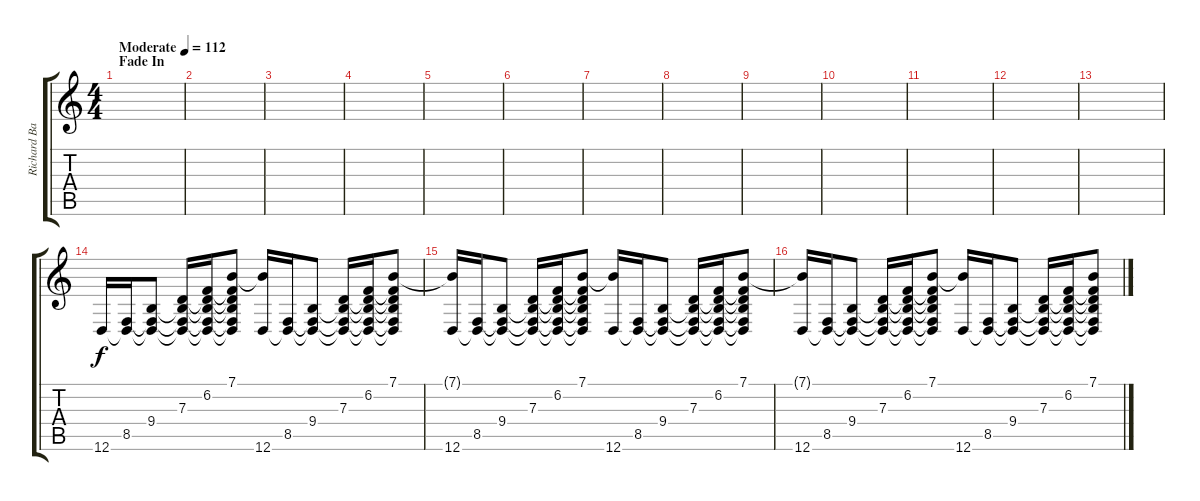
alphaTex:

\track ("Richard Barbieri - Melody" "Richard Ba") {instrument electricpiano1}
\staff {score tabs}
\tuning (E4 B3 G3 D3 A2 D2) {hide}
\ts (4 4)
\section ("" "Fade In")
\tempo (112 "Moderate")
\clef g2
\ks c
|
|
|
|
|
|
|
|
|
|
|
|
|
12.6.16{volume 10} (8.5 12.6{t}).16 (9.4 8.5{t} 12.6{t}).8 (7.3 9.4{t} 8.5{t} 12.6{t}).16 (6.2 7.3{t} 9.4{t} 8.5{t} 12.6{t}).16 (7.1 6.2{t} 7.3{t} 9.4{t} 8.5{t} 12.6{t}).8 (7.1{t} 12.6).16 (8.5 12.6{t}).16 (9.4 8.5{t} 12.6{t}).8 (7.3 9.4{t} 8.5{t} 12.6{t}).16 (6.2 7.3{t} 9.4{t} 8.5{t} 12.6{t}).16 (7.1 6.2{t} 7.3{t} 9.4{t} 8.5{t} 12.6{t}).8 |
(7.1{t} 12.6).16 (8.5 12.6{t}).16 (9.4 8.5{t} 12.6{t}).8 (7.3 9.4{t} 8.5{t} 12.6{t}).16 (6.2 7.3{t} 9.4{t} 8.5{t} 12.6{t}).16 (7.1 6.2{t} 7.3{t} 9.4{t} 8.5{t} 12.6{t}).8 (7.1{t} 12.6).16 (8.5 12.6{t}).16 (9.4 8.5{t} 12.6{t}).8 (7.3 9.4{t} 8.5{t} 12.6{t}).16 (6.2 7.3{t} 9.4{t} 8.5{t} 12.6{t}).16 (7.1 6.2{t} 7.3{t} 9.4{t} 8.5{t} 12.6{t}).8 |
(7.1{t} 12.6).16 (8.5 12.6{t}).16 (9.4 8.5{t} 12.6{t}).8 (7.3 9.4{t} 8.5{t} 12.6{t}).16 (6.2 7.3{t} 9.4{t} 8.5{t} 12.6{t}).16 (7.1 6.2{t} 7.3{t} 9.4{t} 8.5{t} 12.6{t}).8 (7.1{t} 12.6).16 (8.5 12.6{t}).16 (9.4 8.5{t} 12.6{t}).8 (7.3 9.4{t} 8.5{t} 12.6{t}).16 (6.2 7.3{t} 9.4{t} 8.5{t} 12.6{t}).16 (7.1 6.2{t} 7.3{t} 9.4{t} 8.5{t} 12.6{t}).8
